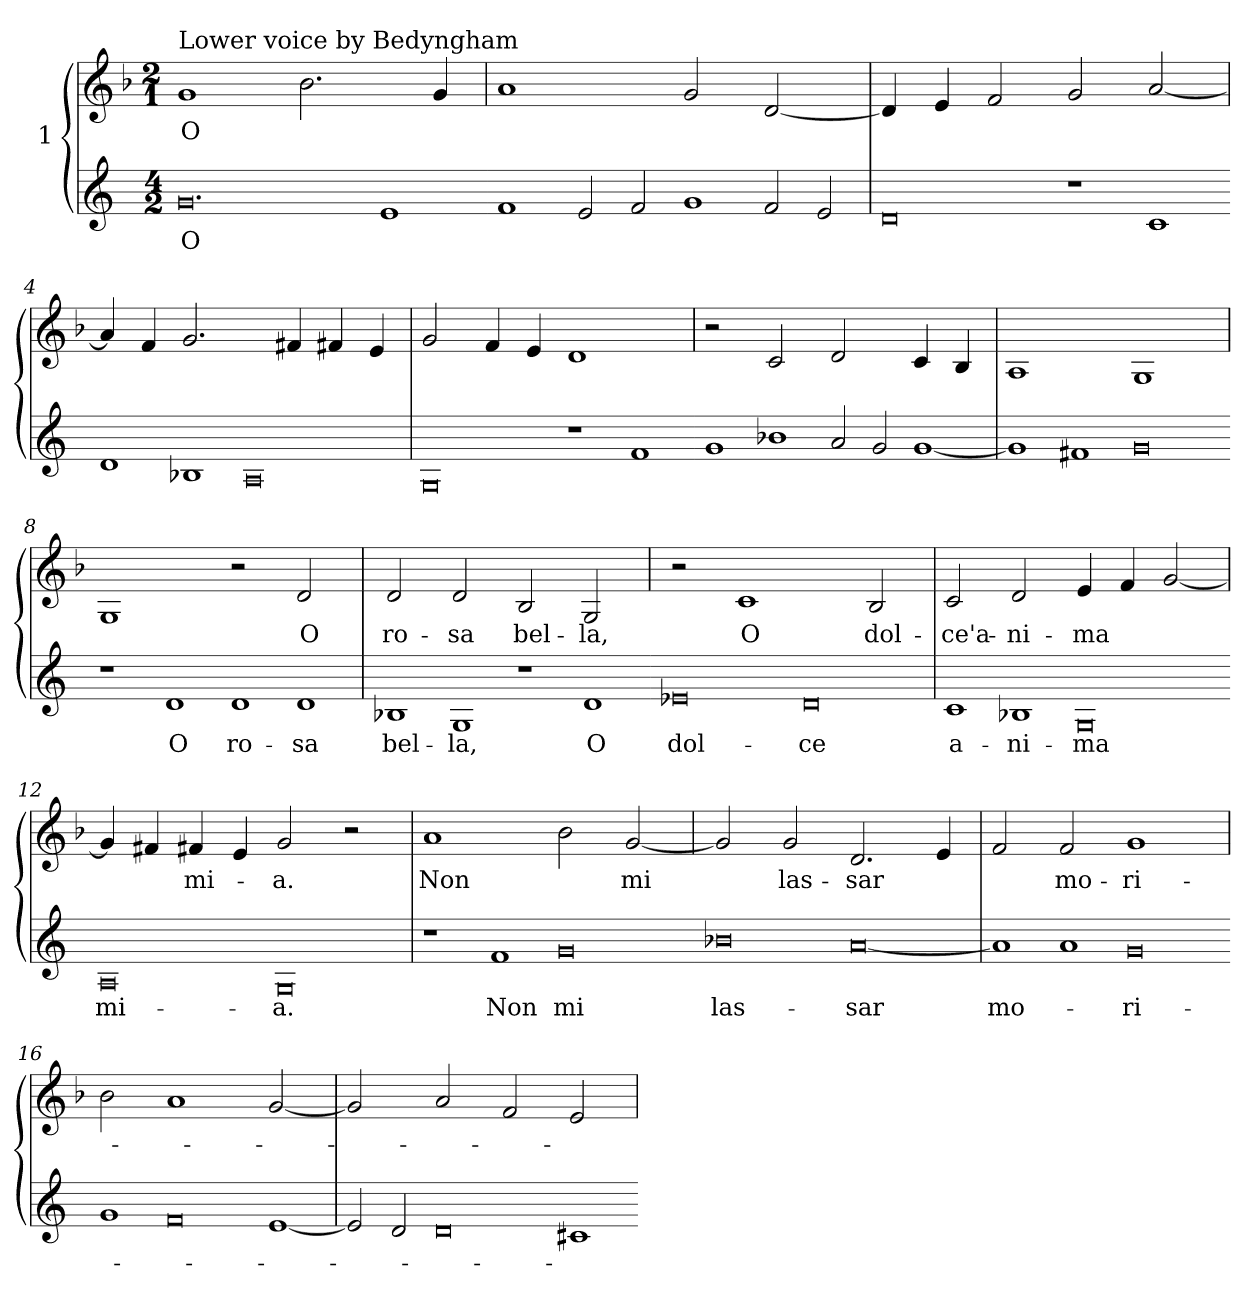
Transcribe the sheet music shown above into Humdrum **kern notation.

**kern	**text	**kern	**text
*part1	*part1	*part1	*part1
*staff2	*staff2	*staff1	*staff1
*I"1	*	*	*
*clefG2	*	*clefG2	*
*k[]	*	*k[b-]	*
*M4/2	*	*M2/1	*
=1	=1	=1	=1
!	!	!LO:TX:a:t=Lower voice by Bedyngham	!
!LO:N:vis=0.	!	!	!
1.g	O	1g	O
.	.	2.b-\	.
!LO:N:vis=1	!	!	!
2e	.	.	.
.	.	4g/	.
=2-	=2	=2	=2
!LO:N:vis=1	!	!	!
2f	.	1a	.
!LO:N:vis=2	!	!	!
4e/	.	.	.
!LO:N:vis=2	!	!	!
4f/	.	.	.
!LO:N:vis=1	!	!	!
2g	.	2g/	.
!LO:N:vis=2	!	!	!
4f/	.	[2d/	.
!LO:N:vis=2	!	!	!
4e/	.	.	.
=3	=3	=3	=3
!LO:N:vis=0	!	!	!
1d	.	4d/]	.
.	.	4e/	.
.	.	2f/	.
!LO:N:vis=1	!	!	!
2r	.	2g/	.
!LO:N:vis=1	!	!	!
2c	.	[2a/	.
=4-	=4	=4	=4
!LO:N:vis=1	!	!	!
2d	.	4a/]	.
.	.	4f/	.
!LO:N:vis=1	!	!	!
2B-X	.	2.g/	.
!LO:N:vis=0	!	!	!
1A	.	.	.
.	.	4f#X/	.
.	.	4f#X/	.
.	.	4e/	.
=5	=5	=5	=5
!LO:N:vis=0	!	!	!
1G	.	2g/	.
.	.	4f/	.
.	.	4e/	.
!LO:N:vis=1	!	!	!
2r	.	1d	.
!LO:N:vis=1	!	!	!
2f	.	.	.
=6-	=6	=6	=6
!LO:N:vis=1	!	!	!
2g	.	2r	.
!LO:N:vis=1	!	!	!
2b-X	.	2c/	.
!LO:N:vis=2	!	!	!
4a/	.	2d/	.
!LO:N:vis=2	!	!	!
4g/	.	.	.
!LO:N:vis=1	!	!	!
[2g	.	4c/	.
.	.	4B-/	.
=7	=7	=7	=7
!LO:N:vis=1	!	!	!
2g]	.	1A	.
!LO:N:vis=1	!	!	!
2f#X	.	.	.
!LO:N:vis=0	!	!	!
1g	.	1G	.
=8-	=8	=8	=8
!LO:N:vis=1	!	!	!
2r	.	1G	.
!LO:N:vis=1	!	!	!
2d	O	.	.
!LO:N:vis=1	!	!	!
2d	ro-	2r	.
!LO:N:vis=1	!	!	!
2d	-sa	2d/	O
=9	=9	=9	=9
!LO:N:vis=1	!	!	!
2B-X	bel-	2d/	ro-
!LO:N:vis=1	!	!	!
2G	-la,	2d/	-sa
!LO:N:vis=1	!	!	!
2r	.	2B-/	bel-
!LO:N:vis=1	!	!	!
2d	O	2G/	-la,
=10-	=10	=10	=10
!LO:N:vis=0	!	!	!
1e-X	dol-	2r	.
.	.	1c	O
!LO:N:vis=0	!	!	!
1d	-ce	.	.
.	.	2B-/	dol-
=11	=11	=11	=11
!LO:N:vis=1	!	!	!
2c	a-	2c/	-ce'a-
!LO:N:vis=1	!	!	!
2B-X	-ni-	2d/	-ni-
!LO:N:vis=0	!	!	!
1G	-ma	4e/	-ma
.	.	4f/	.
.	.	[2g/	.
=12-	=12	=12	=12
!LO:N:vis=0	!	!	!
1A	mi-	4g/]	.
.	.	4f#X/	.
.	.	4f#X/	mi-
.	.	4e/	.
!LO:N:vis=0	!	!	!
1G	-a.	2g/	-a.
.	.	2r	.
=13	=13	=13	=13
!LO:N:vis=1	!	!	!
2r	.	1a	Non
!LO:N:vis=1	!	!	!
2f	Non	.	.
!LO:N:vis=0	!	!	!
1g	mi	2b-\	.
.	.	[2g/	mi
=14-	=14	=14	=14
!LO:N:vis=0	!	!	!
1b-X	las-	2g/]	.
.	.	2g/	las-
!LO:N:vis=0	!	!	!
[1a	-sar	2.d/	-sar
.	.	4e/	.
=15	=15	=15	=15
!LO:N:vis=1	!	!	!
2a]	mo-	2f/	.
!LO:N:vis=1	!	!	!
2a	.	2f/	mo-
!LO:N:vis=0	!	!	!
1g	-ri-	1g	-ri-
=16-	=16	=16	=16
!LO:N:vis=1	!	!	!
2g	.	2b-\	.
!LO:N:vis=0	!	!	!
1f	.	1a	.
!LO:N:vis=1	!	!	!
[2e	.	[2g/	.
=17	=17	=17	=17
!LO:N:vis=2	!	!	!
4e/]	.	2g/]	.
!LO:N:vis=2	!	!	!
4d/	.	.	.
!LO:N:vis=0	!	!	!
1d	.	2a/	.
.	.	2f/	.
!LO:N:vis=1	!	!	!
2c#X	.	2e/	.
=-	=	=	=
*-	*-	*-	*-
